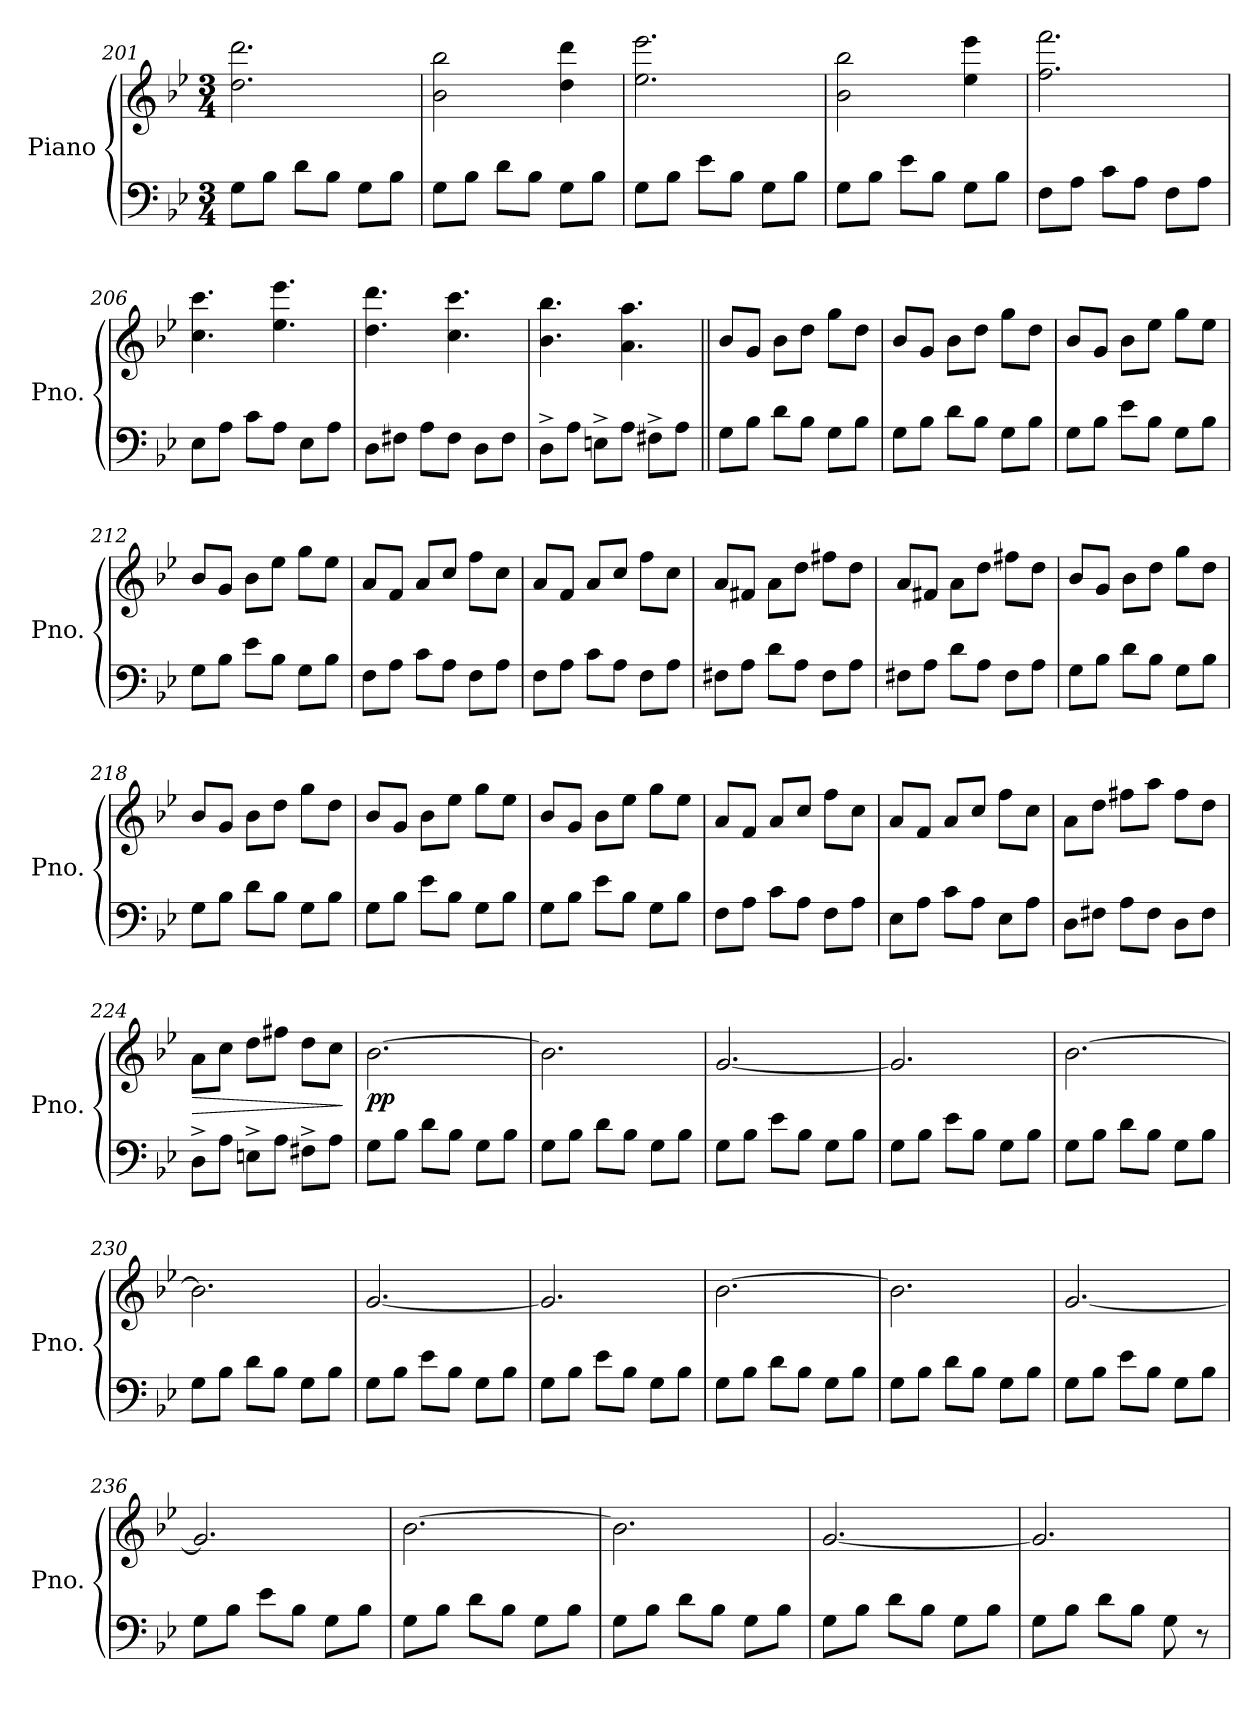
**kern	**kern	**dynam
*part1	*part1	*part1
*staff2	*staff1	*staff1/2
*I"Piano	*	*
*I'Pno.	*	*
!!LO:LB:g=z
*clefF4	*clefG2	*
*k[b-e-]	*k[b-e-]	*
*M3/4	*M3/4	*
=201	=201	=201
8G\L	2.dd\ 2.ddd\	.
8B-\J	.	.
8d\L	.	.
8B-\J	.	.
8G\L	.	.
8B-\J	.	.
=202	=202	=202
8G\L	2b-\ 2bb-\	.
8B-\J	.	.
8d\L	.	.
8B-\J	.	.
8G\L	4dd\ 4ddd\	.
8B-\J	.	.
=203	=203	=203
8G\L	2.ee-\ 2.eee-\	.
8B-\J	.	.
8e-\L	.	.
8B-\J	.	.
8G\L	.	.
8B-\J	.	.
=204	=204	=204
8G\L	2b-\ 2bb-\	.
8B-\J	.	.
8e-\L	.	.
8B-\J	.	.
8G\L	4ee-\ 4eee-\	.
8B-\J	.	.
=205	=205	=205
8F\L	2.ff\ 2.fff\	.
8A\J	.	.
8c\L	.	.
8A\J	.	.
8F\L	.	.
8A\J	.	.
=206	=206	=206
8E-\L	4.cc\ 4.ccc\	.
8A\J	.	.
8c\L	.	.
8A\J	4.ee-\ 4.eee-\	.
8E-\L	.	.
8A\J	.	.
=207	=207	=207
8D\L	4.dd\ 4.ddd\	.
8F#X\J	.	.
8A\L	.	.
8F#\J	4.cc\ 4.ccc\	.
8D\L	.	.
8F#\J	.	.
=208	=208	=208
8D^\L	4.b-\ 4.bb-\	.
8A\J	.	.
8En^\L	.	.
8A\J	4.a\ 4.aa\	.
8F#X^\L	.	.
8A\J	.	.
!!LO:LB:g=z
=209||	=209||	=209||
8G\L	8b-/L	.
8B-\J	8g/J	.
8d\L	8b-\L	.
8B-\J	8dd\J	.
8G\L	8gg\L	.
8B-\J	8dd\J	.
=210	=210	=210
8G\L	8b-/L	.
8B-\J	8g/J	.
8d\L	8b-\L	.
8B-\J	8dd\J	.
8G\L	8gg\L	.
8B-\J	8dd\J	.
=211	=211	=211
8G\L	8b-/L	.
8B-\J	8g/J	.
8e-\L	8b-\L	.
8B-\J	8ee-\J	.
8G\L	8gg\L	.
8B-\J	8ee-\J	.
=212	=212	=212
8G\L	8b-/L	.
8B-\J	8g/J	.
8e-\L	8b-\L	.
8B-\J	8ee-\J	.
8G\L	8gg\L	.
8B-\J	8ee-\J	.
=213	=213	=213
8F\L	8a/L	.
8A\J	8f/J	.
8c\L	8a/L	.
8A\J	8cc/J	.
8F\L	8ff\L	.
8A\J	8cc\J	.
=214	=214	=214
8F\L	8a/L	.
8A\J	8f/J	.
8c\L	8a/L	.
8A\J	8cc/J	.
8F\L	8ff\L	.
8A\J	8cc\J	.
=215	=215	=215
8F#X\L	8a/L	.
8A\J	8f#X/J	.
8d\L	8a\L	.
8A\J	8dd\J	.
8F#\L	8ff#X\L	.
8A\J	8dd\J	.
=216	=216	=216
8F#X\L	8a/L	.
8A\J	8f#X/J	.
8d\L	8a\L	.
8A\J	8dd\J	.
8F#\L	8ff#X\L	.
8A\J	8dd\J	.
!!LO:PB:g=z
=217	=217	=217
8G\L	8b-/L	.
8B-\J	8g/J	.
8d\L	8b-\L	.
8B-\J	8dd\J	.
8G\L	8gg\L	.
8B-\J	8dd\J	.
=218	=218	=218
8G\L	8b-/L	.
8B-\J	8g/J	.
8d\L	8b-\L	.
8B-\J	8dd\J	.
8G\L	8gg\L	.
8B-\J	8dd\J	.
=219	=219	=219
8G\L	8b-/L	.
8B-\J	8g/J	.
8e-\L	8b-\L	.
8B-\J	8ee-\J	.
8G\L	8gg\L	.
8B-\J	8ee-\J	.
=220	=220	=220
8G\L	8b-/L	.
8B-\J	8g/J	.
8e-\L	8b-\L	.
8B-\J	8ee-\J	.
8G\L	8gg\L	.
8B-\J	8ee-\J	.
=221	=221	=221
8F\L	8a/L	.
8A\J	8f/J	.
8c\L	8a/L	.
8A\J	8cc/J	.
8F\L	8ff\L	.
8A\J	8cc\J	.
=222	=222	=222
8E-\L	8a/L	.
8A\J	8f/J	.
8c\L	8a/L	.
8A\J	8cc/J	.
8E-\L	8ff\L	.
8A\J	8cc\J	.
=223	=223	=223
8D\L	8a\L	.
8F#X\J	8dd\J	.
8A\L	8ff#X\L	.
8F#\J	8aa\J	.
8D\L	8ff#\L	.
8F#\J	8dd\J	.
=224	=224	=224
!	!	!LO:HP:b
8D^\L	8a\L	>
8A\J	8cc\J	.
8En^\L	8dd\L	.
8A\J	8ff#X\J	.
8F#X^\L	8dd\L	.
8A\J	8cc\J	.
.	.	]
!!LO:LB:g=z
=225	=225	=225
!	!	!LO:DY:b
8G\L	[2.b-\	pp
8B-\J	.	.
8d\L	.	.
8B-\J	.	.
8G\L	.	.
8B-\J	.	.
=226	=226	=226
8G\L	2.b-\]	.
8B-\J	.	.
8d\L	.	.
8B-\J	.	.
8G\L	.	.
8B-\J	.	.
=227	=227	=227
8G\L	[2.g/	.
8B-\J	.	.
8e-\L	.	.
8B-\J	.	.
8G\L	.	.
8B-\J	.	.
=228	=228	=228
8G\L	2.g/]	.
8B-\J	.	.
8e-\L	.	.
8B-\J	.	.
8G\L	.	.
8B-\J	.	.
=229	=229	=229
8G\L	[2.b-\	.
8B-\J	.	.
8d\L	.	.
8B-\J	.	.
8G\L	.	.
8B-\J	.	.
=230	=230	=230
8G\L	2.b-\]	.
8B-\J	.	.
8d\L	.	.
8B-\J	.	.
8G\L	.	.
8B-\J	.	.
=231	=231	=231
8G\L	[2.g/	.
8B-\J	.	.
8e-\L	.	.
8B-\J	.	.
8G\L	.	.
8B-\J	.	.
=232	=232	=232
8G\L	2.g/]	.
8B-\J	.	.
8e-\L	.	.
8B-\J	.	.
8G\L	.	.
8B-\J	.	.
!!LO:LB:g=z
=233	=233	=233
8G\L	[2.b-\	.
8B-\J	.	.
8d\L	.	.
8B-\J	.	.
8G\L	.	.
8B-\J	.	.
=234	=234	=234
8G\L	2.b-\]	.
8B-\J	.	.
8d\L	.	.
8B-\J	.	.
8G\L	.	.
8B-\J	.	.
=235	=235	=235
8G\L	[2.g/	.
8B-\J	.	.
8e-\L	.	.
8B-\J	.	.
8G\L	.	.
8B-\J	.	.
=236	=236	=236
8G\L	2.g/]	.
8B-\J	.	.
8e-\L	.	.
8B-\J	.	.
8G\L	.	.
8B-\J	.	.
=237	=237	=237
8G\L	[2.b-\	.
8B-\J	.	.
8d\L	.	.
8B-\J	.	.
8G\L	.	.
8B-\J	.	.
=238	=238	=238
8G\L	2.b-\]	.
8B-\J	.	.
8d\L	.	.
8B-\J	.	.
8G\L	.	.
8B-\J	.	.
=239	=239	=239
8G\L	[2.g/	.
8B-\J	.	.
8d\L	.	.
8B-\J	.	.
8G\L	.	.
8B-\J	.	.
=240	=240	=240
8G\L	2.g/]	.
8B-\J	.	.
8d\L	.	.
8B-\J	.	.
8G\	.	.
8r	.	.
=	=	=
*-	*-	*-
